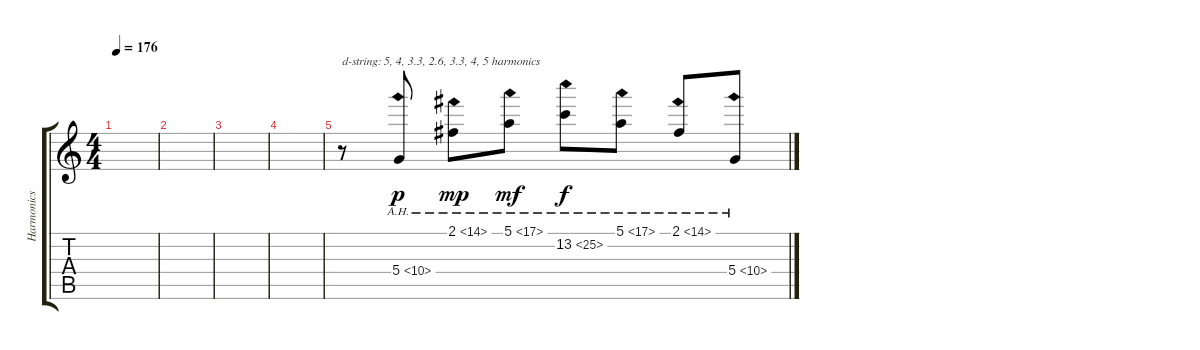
\track ("Harmonics Standard" "Harmonics ") {instrument overdrivenguitar}
\staff {score tabs}
\tuning (E4 B3 G3 D3 A2 E2) {hide}
\ts (4 4)
\tempo 176
\clef g2
\ks c
|
|
|
|
r.8{txt "d-string: 5, 4, 3.3, 2.6, 3.3, 4, 5 harmonics"} 5.4{ah 5}.8{dy p} 2.1{ah 12}.8{dy mp} 5.1{ah 12}.8{dy mf} 13.2{ah 12}.8{dy f} 5.1{ah 12}.8 2.1{ah 12}.8 5.4{ah 5}.8
